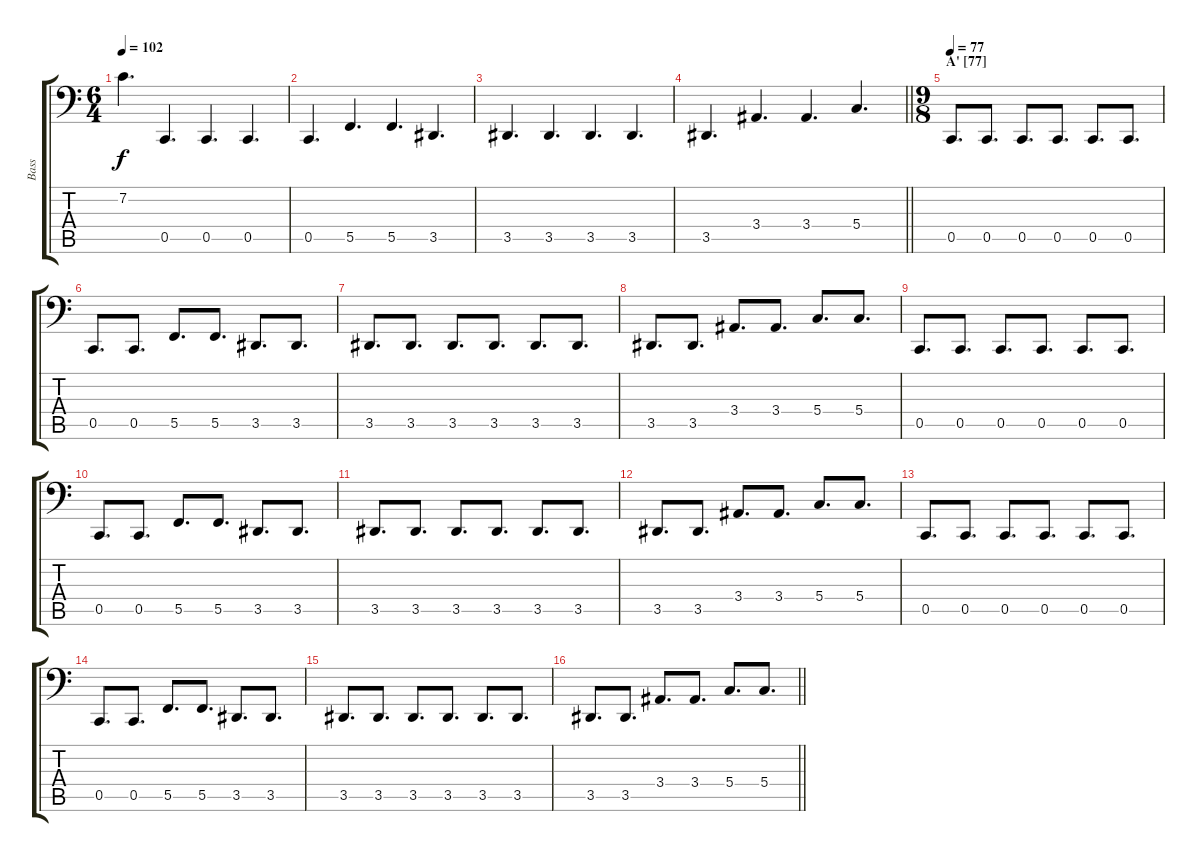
\track ("Bass" "Bass") {instrument electricbasspick}
\staff {score tabs}
\tuning (Bb2 F2 C2 G1 C1 A0) {hide}
\ts (6 4)
\tempo 102
\clef f4
\ks c
7.2.4{d dy f} 0.5.4{d} 0.5.4{d} 0.5.4{d} |
0.5.4{d} 5.5.4{d} 5.5.4{d} 3.5.4{d} |
3.5.4{d} 3.5.4{d} 3.5.4{d} 3.5.4{d} |
\barLineRight lightlight
3.5.4{d} 3.4.4{d} 3.4.4{d} 5.4.4{d} |
\ts (9 8)
\section ("" "A' [77]")
\tempo 77
0.5.8{d} 0.5.8{d} 0.5.8{d} 0.5.8{d} 0.5.8{d} 0.5.8{d} |
0.5.8{d} 0.5.8{d} 5.5.8{d} 5.5.8{d} 3.5.8{d} 3.5.8{d} |
3.5.8{d} 3.5.8{d} 3.5.8{d} 3.5.8{d} 3.5.8{d} 3.5.8{d} |
3.5.8{d} 3.5.8{d} 3.4.8{d} 3.4.8{d} 5.4.8{d} 5.4.8{d} |
0.5.8{d} 0.5.8{d} 0.5.8{d} 0.5.8{d} 0.5.8{d} 0.5.8{d} |
0.5.8{d} 0.5.8{d} 5.5.8{d} 5.5.8{d} 3.5.8{d} 3.5.8{d} |
3.5.8{d} 3.5.8{d} 3.5.8{d} 3.5.8{d} 3.5.8{d} 3.5.8{d} |
3.5.8{d} 3.5.8{d} 3.4.8{d} 3.4.8{d} 5.4.8{d} 5.4.8{d} |
0.5.8{d} 0.5.8{d} 0.5.8{d} 0.5.8{d} 0.5.8{d} 0.5.8{d} |
0.5.8{d} 0.5.8{d} 5.5.8{d} 5.5.8{d} 3.5.8{d} 3.5.8{d} |
3.5.8{d} 3.5.8{d} 3.5.8{d} 3.5.8{d} 3.5.8{d} 3.5.8{d} |
\barLineRight lightlight
3.5.8{d} 3.5.8{d} 3.4.8{d} 3.4.8{d} 5.4.8{d} 5.4.8{d}
